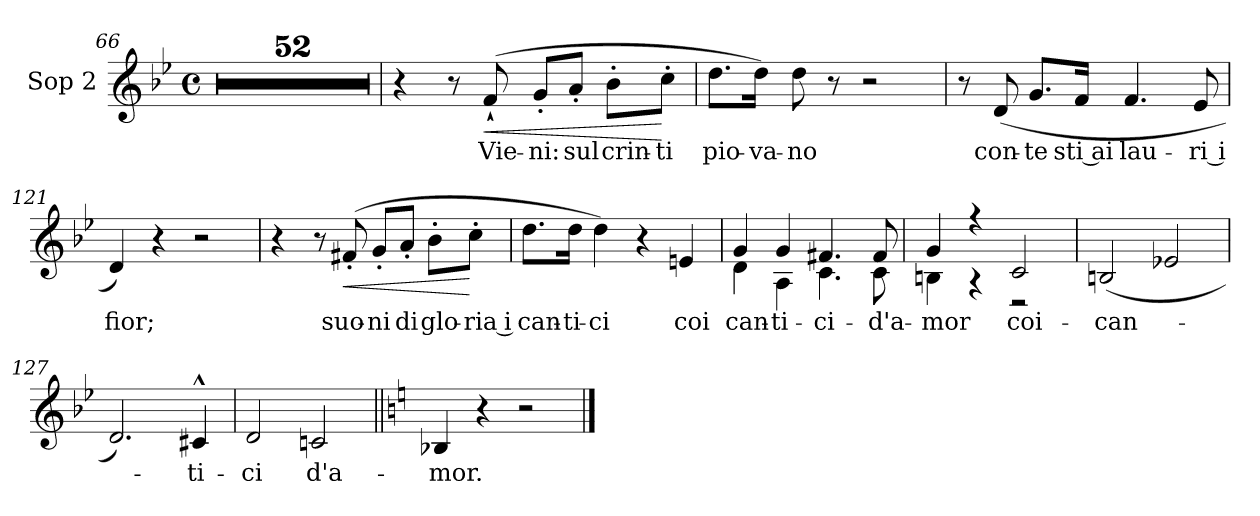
**kern	**text	**dynam
*part1	*part1	*part1
*staff1	*staff1	*staff1
*I"Sop 2	*	*
*I'Sop 2	*	*
*clefG2	*	*
*k[b-e-]	*	*
*M4/4	*	*
*met(c)	*	*
=66	=66	=66
1r	.	.
=67	=67	=67
1r	.	.
=68	=68	=68
1r	.	.
!!LO:LB:g=z
=69	=69	=69
1r	.	.
=70	=70	=70
1r	.	.
=71	=71	=71
1r	.	.
=72	=72	=72
1r	.	.
!!LO:LB:g=z
=73	=73	=73
1r	.	.
=74	=74	=74
1r	.	.
=75	=75	=75
1r	.	.
=76	=76	=76
1r	.	.
!!LO:LB:g=z
=77	=77	=77
1r	.	.
=78	=78	=78
1r	.	.
=79	=79	=79
1r	.	.
=80	=80	=80
1r	.	.
!!LO:PB:g=z
=81	=81	=81
1r	.	.
=82	=82	=82
1r	.	.
=83	=83	=83
1r	.	.
=84	=84	=84
1r	.	.
!!LO:LB:g=z
=85	=85	=85
1r	.	.
=86	=86	=86
1r	.	.
=87	=87	=87
1r	.	.
=88	=88	=88
1r	.	.
!!LO:LB:g=z
=89	=89	=89
1r	.	.
=90	=90	=90
1r	.	.
=91	=91	=91
1r	.	.
=92	=92	=92
1r	.	.
!!LO:LB:g=z
=93	=93	=93
1r	.	.
=94	=94	=94
1r	.	.
=95	=95	=95
1r	.	.
=96	=96	=96
1r	.	.
!!LO:LB:g=z
=97	=97	=97
1r	.	.
=98	=98	=98
1r	.	.
=99	=99	=99
1r	.	.
=100	=100	=100
1r	.	.
!!LO:LB:g=z
=101	=101	=101
1r	.	.
=102	=102	=102
1r	.	.
=103	=103	=103
1r	.	.
=104	=104	=104
1r	.	.
!!LO:PB:g=z
=105	=105	=105
1r	.	.
=106	=106	=106
1r	.	.
=107	=107	=107
1r	.	.
=108	=108	=108
1r	.	.
!!LO:LB:g=z
=109	=109	=109
1r	.	.
=110	=110	=110
1r	.	.
=111	=111	=111
1r	.	.
=112	=112	=112
1r	.	.
!!LO:LB:g=z
=113	=113	=113
1r	.	.
=114	=114	=114
1r	.	.
=115	=115	=115
1r	.	.
=116	=116	=116
1r	.	.
!!LO:LB:g=z
=117	=117	=117
*clefG2	*	*
1r	.	.
=118	=118	=118
4r	.	.
8r	.	.
!	!LO:LY:b:color=#0055FF	!LO:HP:b
(>8f''/	Vie-	<
!	!LO:LY:b:color=#0055FF	!
8g'/L	-ni:	.
!	!LO:LY:b:color=#0055FF	!
8a'/J	sul	.
!	!LO:LY:b:color=#0055FF	!
8b-'\L	crin-	.
!	!LO:LY:b:color=#0055FF	!
8cc'\J	-ti	[
=119	=119	=119
!	!LO:LY:b:color=#0055FF	!
8.dd\L	pio-	.
!	!LO:LY:b:color=#0055FF	!
16dd\Jk)	-va-	.
!	!LO:LY:b:color=#0055FF	!
8dd\	-no	.
8r	.	.
2r	.	.
!!LO:LB:g=z
=120	=120	=120
8r	.	.
!	!LO:LY:b:color=#0055FF	!
(>8d/	con-	.
!	!LO:LY:b:color=#0055FF	!
8.g/L	-te	.
!	!LO:LY:b:color=#0055FF	!
16f/Jk	sti ai	.
!	!LO:LY:b:color=#0055FF	!
4.f/	lau-	.
!	!LO:LY:b:color=#0055FF	!
8e-/	-ri i	.
=121	=121	=121
!	!LO:LY:b:color=#0055FF	!
4d/)	fior;	.
4r	.	.
2r	.	.
!!LO:PB:g=z
=122	=122	=122
4r	.	.
8r	.	.
!	!LO:LY:b:color=#0055FF	!LO:HP:b
(>8f#X'/	suo-	<
!	!LO:LY:b:color=#0055FF	!
8g'/L	-ni	.
!	!LO:LY:b:color=#0055FF	!
8a'/J	di	.
!	!LO:LY:b:color=#0055FF	!
8b-'\L	glo-	.
!	!LO:LY:b:color=#0055FF	!
8cc'\J	-ria i	[
=123	=123	=123
!	!LO:LY:b:color=#0055FF	!
8.dd\L	can-	.
!	!LO:LY:b:color=#0055FF	!
16dd\Jk	-ti-	.
!	!LO:LY:b:color=#0055FF	!
4dd\)	-ci	.
4r	.	.
!	!LO:LY:b:color=#0055FF	!
4en/	coi	.
!!LO:LB:g=z
=124	=124	=124
!	!LO:LY:b:color=#0055FF	!
*^	*	*
4g/	4d\	can-	.
!	!	!LO:LY:b:color=#0055FF	!
4g/	4A\	-ti-	.
!	!	!LO:LY:b:color=#0055FF	!
4.f#X/	4.c\	-ci-	.
!	!	!LO:LY:b:color=#0055FF	!
8f#/	8c\	-d'a-	.
=125	=125	=125	=125
!	!	!LO:LY:b:color=#0055FF	!
4g/	4Bn\	-mor	.
4r	4r	.	.
!	!	!LO:LY:b:color=#0055FF	!
2c/	2r	coi-	.
*v	*v	*	*
=126	=126	=126
*^	*	*
!	!	!LO:LY:b:color=#0055FF	!
*v	*v	*	*
(<2Bn/	-can-	.
2e-X/	.	.
!!LO:LB:g=z
=127	=127	=127
2.d/)	.	.
!	!LO:LY:b:color=#0055FF	!
4c#X^^/	-ti-	.
=128	=128	=128
!	!LO:LY:b:color=#0055FF	!
2d/	-ci	.
!	!LO:LY:b:color=#0055FF	!
2cn/	d'a-	.
=129||	=129||	=129||
*k[]	*	*
!	!LO:LY:b:color=#0055FF	!
4B-X/	-mor.	.
4r	.	.
2r	.	.
==	==	==
*-	*-	*-
